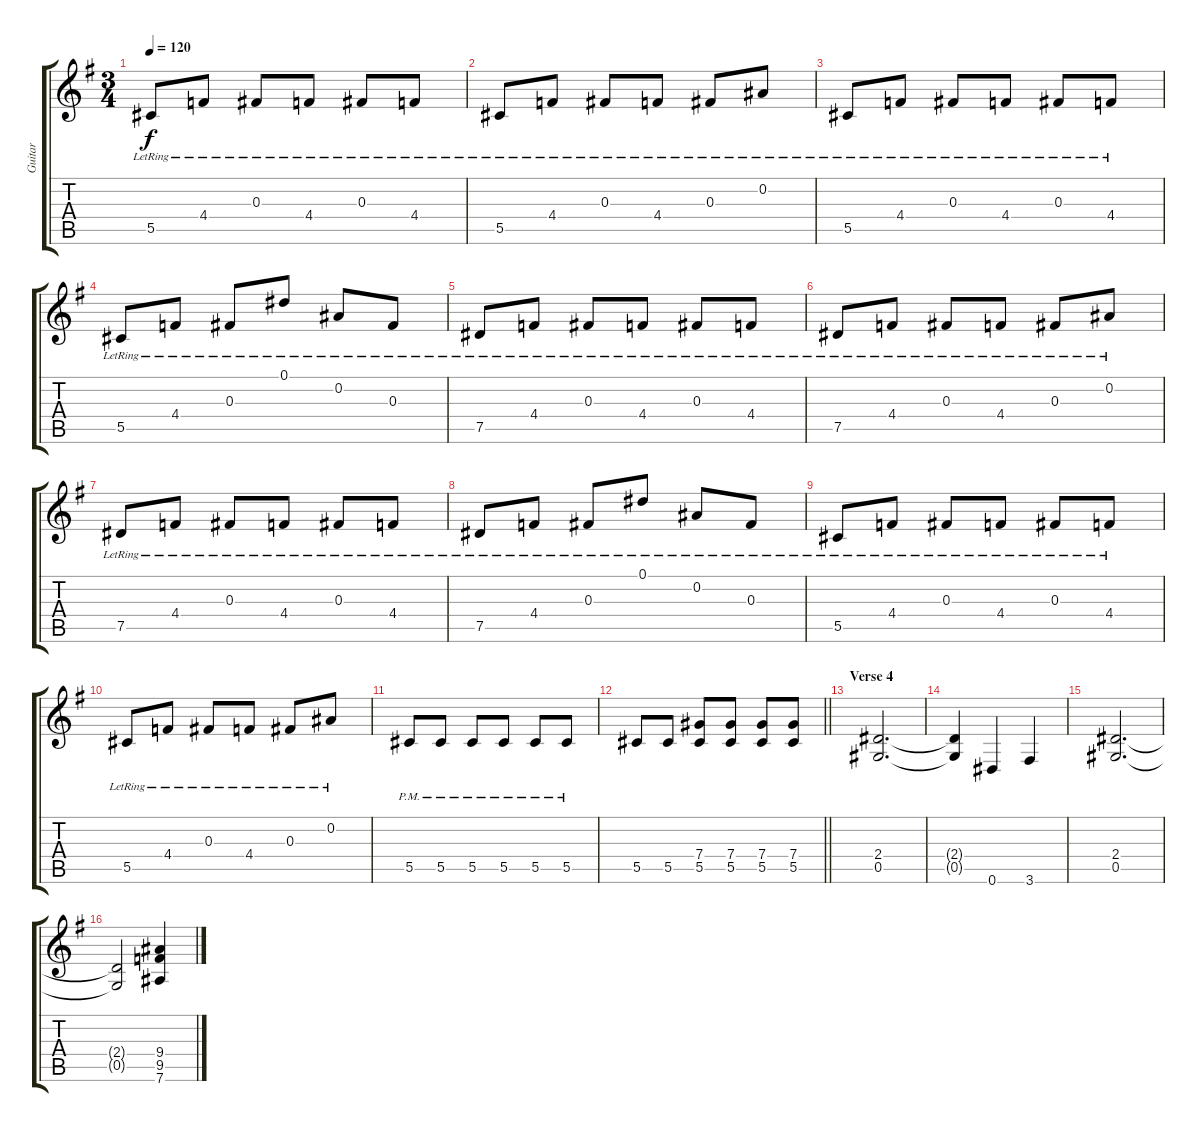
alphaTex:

\track ("Guitar" "Guitar") {instrument acousticguitarsteel}
\staff {score tabs}
\tuning (Eb4 Bb3 Gb3 Db3 Ab2 Eb2) {hide}
\ts (3 4)
\tempo 120
\clef g2
\ks g
5.5{lr}.8{dy f} 4.4{lr}.8 0.3{lr}.8 4.4{lr}.8 0.3{lr}.8 4.4{lr}.8 |
5.5{lr}.8 4.4{lr}.8 0.3{lr}.8 4.4{lr}.8 0.3{lr}.8 0.2{lr}.8 |
5.5{lr}.8 4.4{lr}.8 0.3{lr}.8 4.4{lr}.8 0.3{lr}.8 4.4{lr}.8 |
5.5{lr}.8 4.4{lr}.8 0.3{lr}.8 0.1{lr}.8 0.2{lr}.8 0.3{lr}.8 |
7.5{lr}.8 4.4{lr}.8 0.3{lr}.8 4.4{lr}.8 0.3{lr}.8 4.4{lr}.8 |
7.5{lr}.8 4.4{lr}.8 0.3{lr}.8 4.4{lr}.8 0.3{lr}.8 0.2{lr}.8 |
7.5{lr}.8 4.4{lr}.8 0.3{lr}.8 4.4{lr}.8 0.3{lr}.8 4.4{lr}.8 |
7.5{lr}.8 4.4{lr}.8 0.3{lr}.8 0.1{lr}.8 0.2{lr}.8 0.3{lr}.8 |
5.5{lr}.8 4.4{lr}.8 0.3{lr}.8 4.4{lr}.8 0.3{lr}.8 4.4{lr}.8 |
5.5{lr}.8 4.4{lr}.8 0.3{lr}.8 4.4{lr}.8 0.3{lr}.8 0.2{lr}.8 |
5.5{pm}.8{instrument distortionguitar} 5.5{pm}.8 5.5{pm}.8 5.5{pm}.8 5.5{pm}.8 5.5{pm}.8 |
\barLineRight lightlight
5.5.8 5.5.8 (7.4 5.5).8 (7.4 5.5).8 (7.4 5.5).8 (7.4 5.5).8 |
\section ("" "Verse 4")
(2.4 0.5).2{d} |
(2.4{t} 0.5{t}).4 0.6.4 3.6.4 |
(2.4 0.5).2{d} |
(2.4{t} 0.5{t}).2 (9.4 9.5 7.6).4
